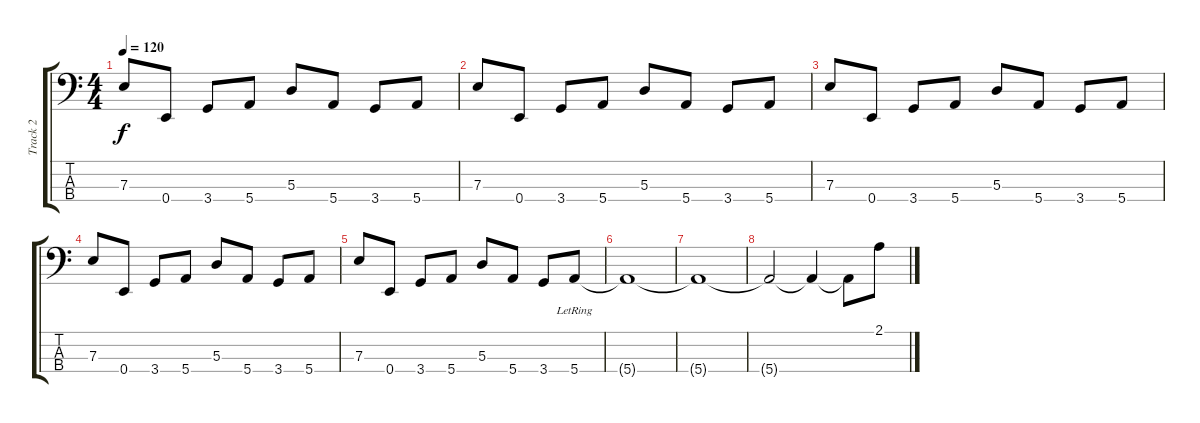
\track ("Track 2" "Track 2") {instrument slapbass1}
\staff {score tabs}
\tuning (G2 D2 A1 E1) {hide}
\ts (4 4)
\tempo 120
\clef f4
\ks c
7.3.8{dy f} 0.4.8 3.4.8 5.4.8 5.3.8 5.4.8 3.4.8 5.4.8 |
7.3.8 0.4.8 3.4.8 5.4.8 5.3.8 5.4.8 3.4.8 5.4.8 |
7.3.8 0.4.8 3.4.8 5.4.8 5.3.8 5.4.8 3.4.8 5.4.8 |
7.3.8 0.4.8 3.4.8 5.4.8 5.3.8 5.4.8 3.4.8 5.4.8 |
7.3.8 0.4.8 3.4.8 5.4.8 5.3.8 5.4.8 3.4.8 5.4{lr}.8 |
5.4{t}.1 |
5.4{t}.1 |
5.4{t}.2 5.4{t}.4 5.4{t}.8 2.1.8
